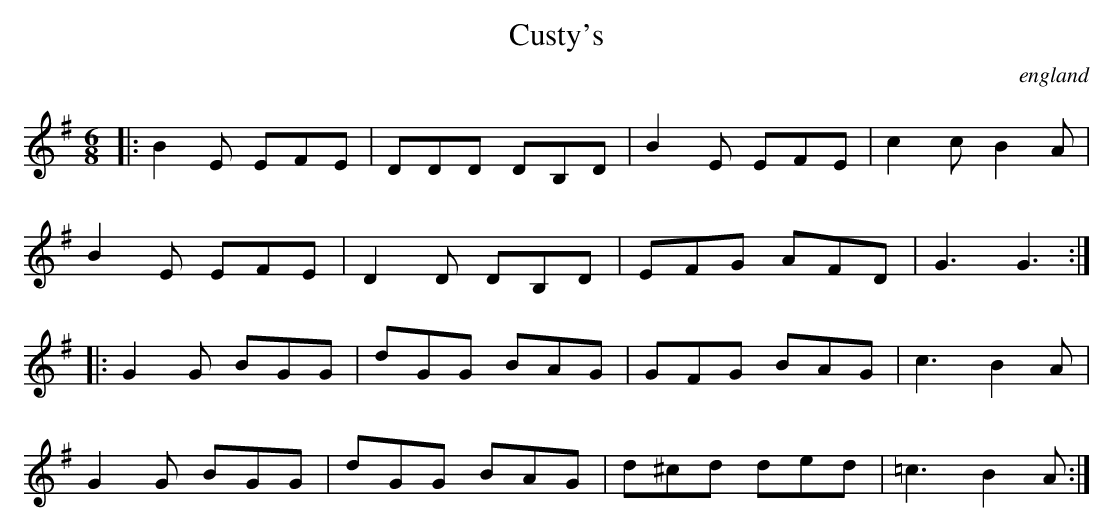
X:1
T:Custy's
O:england
M:6/8
L:1/8
K:G
|:B2 E EFE|DDD DB,D|B2 E EFE|c2 c B2 A|
B2 E EFE|D2 D DB,D|EFG AFD| G3 G3:|
|:G2 G BGG|dGG BAG|GFG BAG|c3 B2 A|
G2 G BGG|dGG BAG|d^cd ded|=c3 B2 A:|
